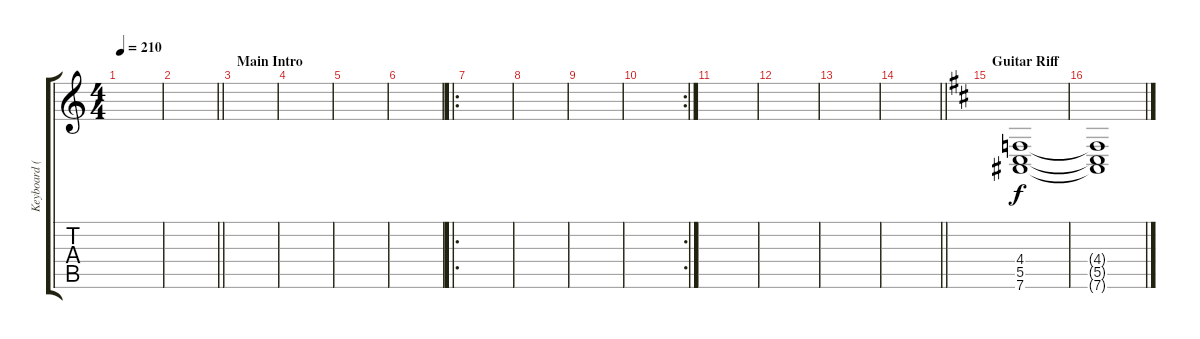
\track ("Keyboard (Joakim Svalberg)" "Keyboard (") {instrument pad4choir}
\staff {score tabs}
\tuning (Eb4 Bb3 Gb3 Db3 Ab2 Eb2) {hide}
\ts (4 4)
\tempo 210
\clef g2
\ks c
|
\barLineRight lightlight
|
\section ("" "Main Intro")
|
|
|
|
\ro
|
|
|
\rc 2
|
|
|
|
\barLineRight lightlight
|
\section ("" "Guitar Riff")
\ks d
(4.4 5.5 7.6).1 |
(4.4{t} 5.5{t} 7.6{t}).1
